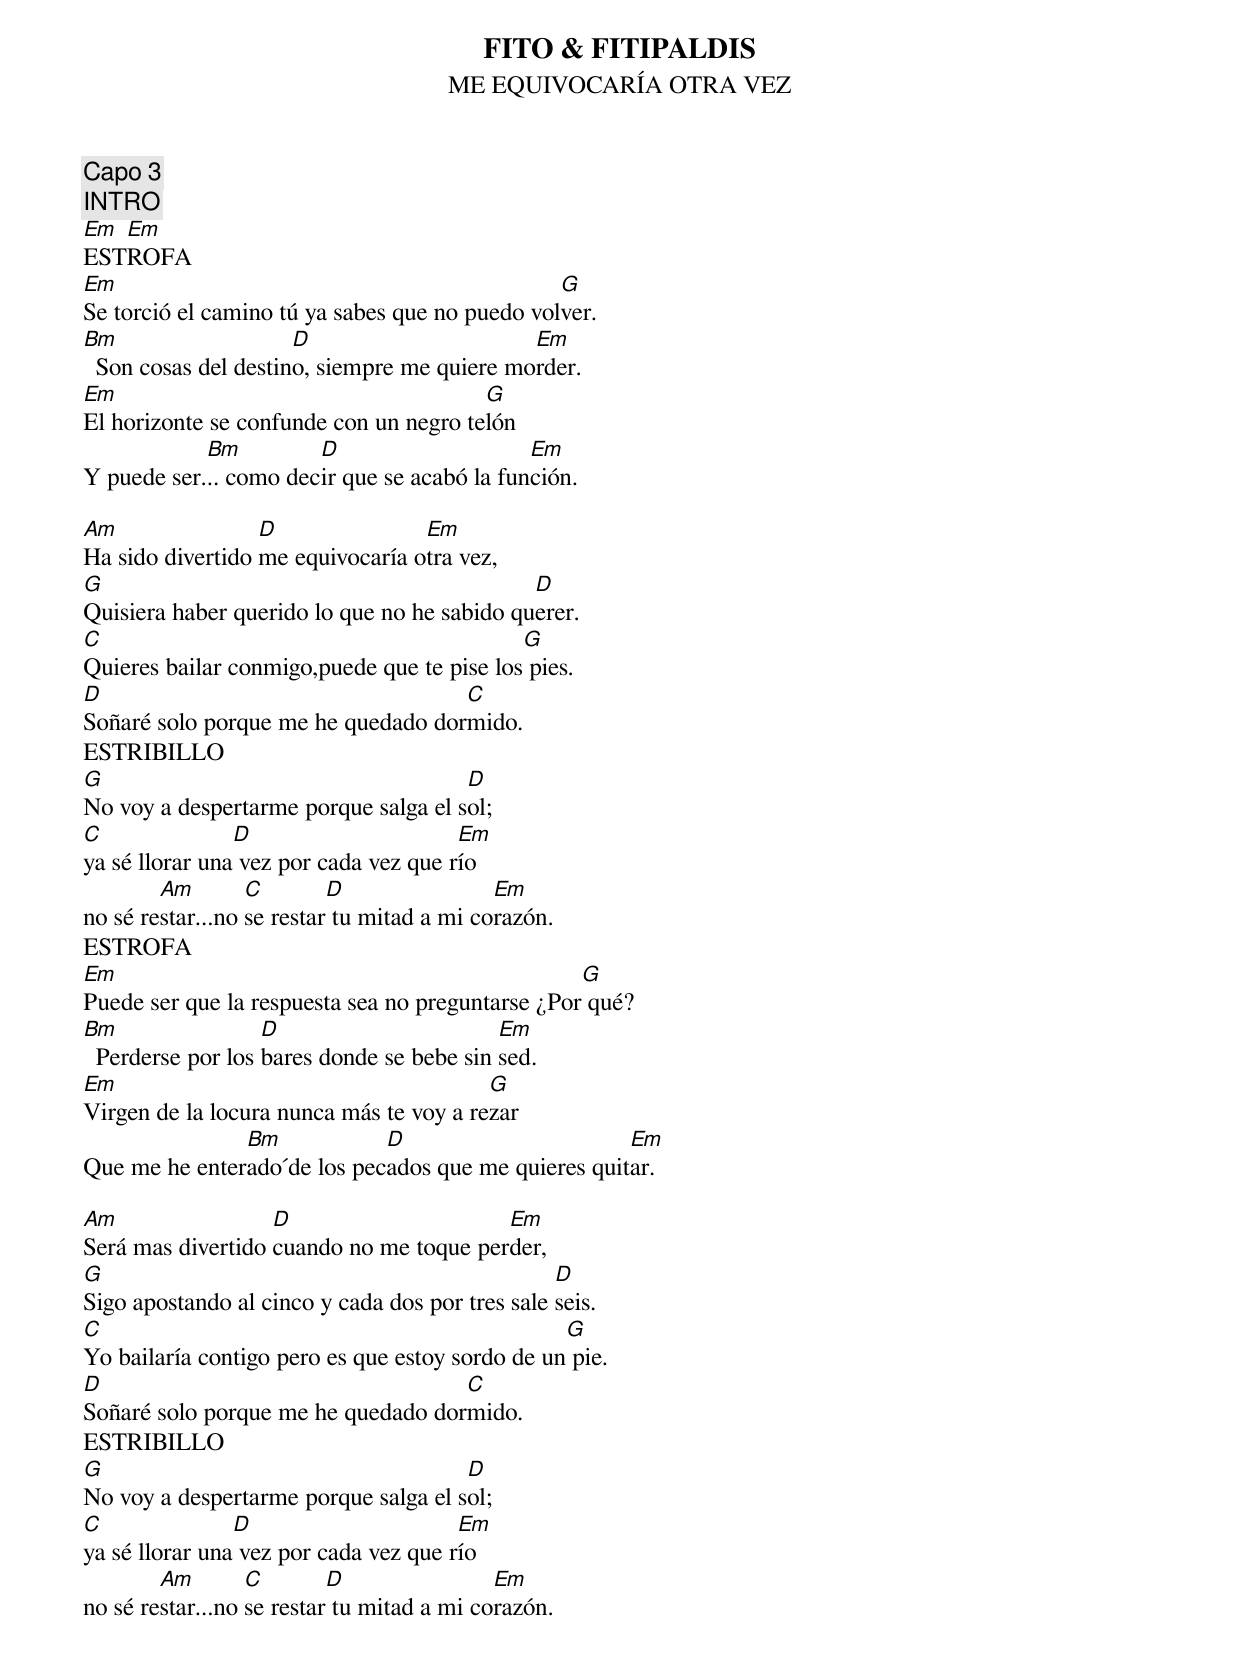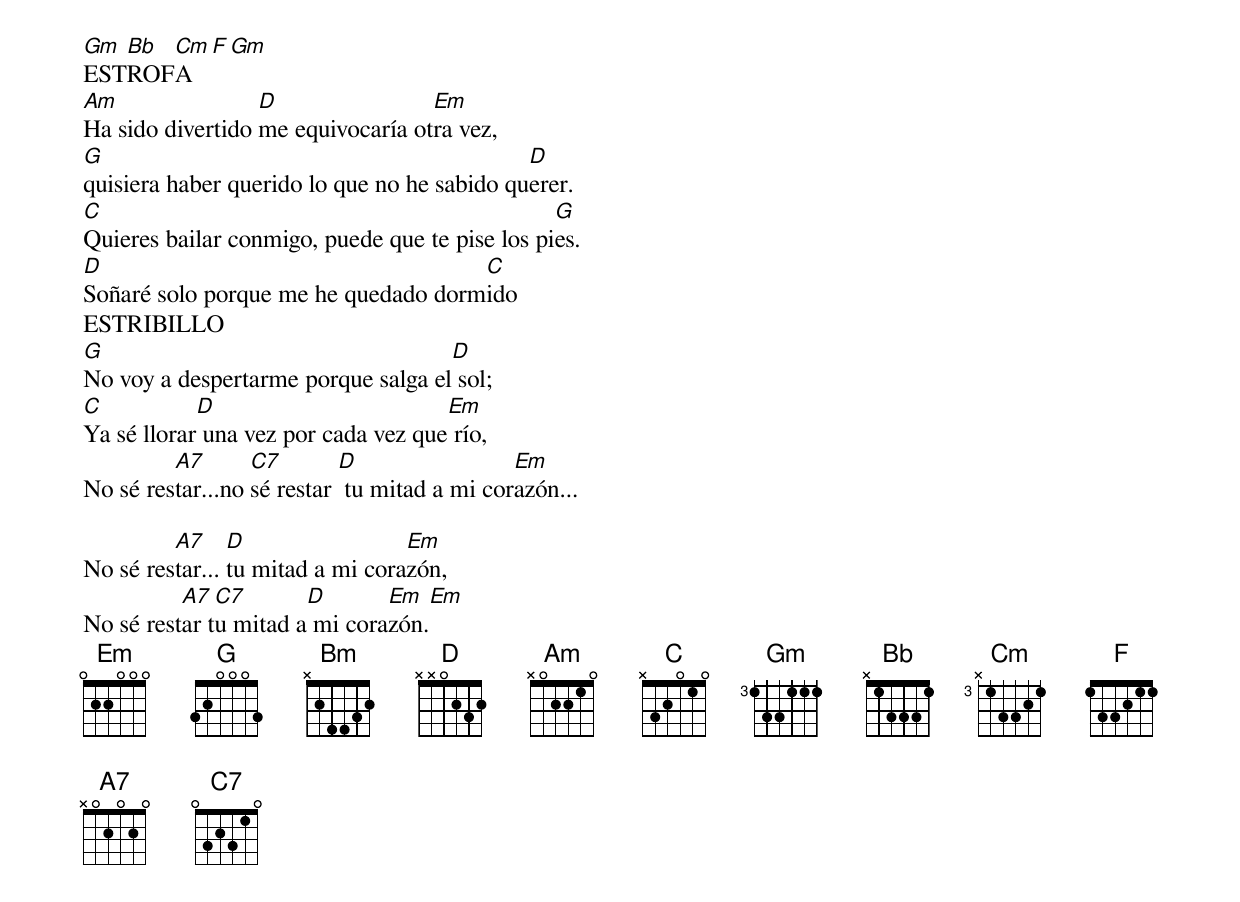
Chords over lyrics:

FITO & FITIPALDIS
ME EQUIVOCARÍA OTRA VEZ
Capo 3
INTRO
Em Em
ESTROFA
Em                                              G
Se torció el camino tú ya sabes que no puedo volver.
Bm                    D                      Em
  Son cosas del destino, siempre me quiere morder.
Em                                      G
El horizonte se confunde con un negro telón
            Bm         D                     Em
Y puede ser... como decir que se acabó la función.

Am                D               Em
Ha sido divertido me equivocaría otra vez,
G                                            D
Quisiera haber querido lo que no he sabido querer.
C                                           G
Quieres bailar conmigo,puede que te pise los pies.
D                                   C
Soñaré solo porque me he quedado dormido.
ESTRIBILLO
G                                     D
No voy a despertarme porque salga el sol;
C               D                      Em
ya sé llorar una vez por cada vez que río
        Am        C        D                Em
no sé restar...no se restar tu mitad a mi corazón.
ESTROFA
Em                                                G
Puede ser que la respuesta sea no preguntarse ¿Por qué?
Bm                 D                       Em
  Perderse por los bares donde se bebe sin sed.
Em                                       G
Virgen de la locura nunca más te voy a rezar
               Bm            D                       Em
Que me he enterado´de los pecados que me quieres quitar.

Am                 D                     Em
Será mas divertido cuando no me toque perder,
G                                                D
Sigo apostando al cinco y cada dos por tres sale seis.
C                                                G
Yo bailaría contigo pero es que estoy sordo de un pie.
D                                   C
Soñaré solo porque me he quedado dormido.
ESTRIBILLO
G                                     D
No voy a despertarme porque salga el sol;
C               D                      Em
ya sé llorar una vez por cada vez que río
        Am        C        D                Em
no sé restar...no se restar tu mitad a mi corazón.

Gm Bb Cm F Gm
ESTROFA
Am                D                Em
Ha sido divertido me equivocaría otra vez,
G                                            D
quisiera haber querido lo que no he sabido querer.
C                                               G
Quieres bailar conmigo, puede que te pise los pies.
D                                    C
Soñaré solo porque me he quedado dormido
ESTRIBILLO
G                                   D
No voy a despertarme porque salga el sol;
C           D                        Em
Ya sé llorar una vez por cada vez que río,
         A7       C7        D                 Em
No sé restar...no sé restar  tu mitad a mi corazón...

         A7     D                 Em
No sé restar... tu mitad a mi corazón,
          A7  C7       D       Em  Em
No sé restar tu mitad a mi corazón.
